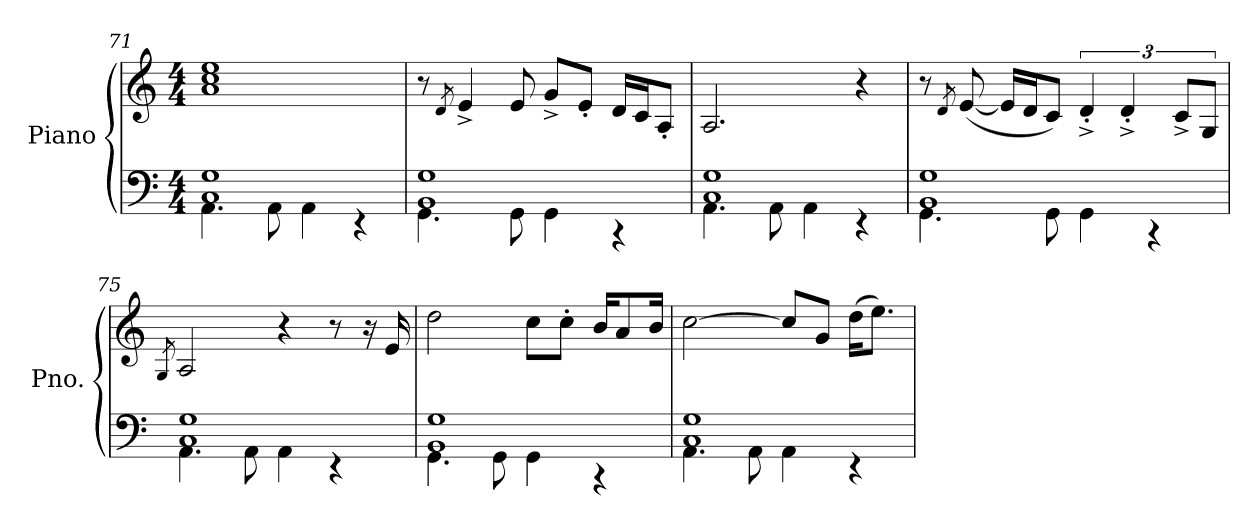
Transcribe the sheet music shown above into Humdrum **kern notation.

**kern	**kern
*part1	*part1
*staff2	*staff1
*I"Piano	*
*I'Pno.	*
*clefF4	*clefG2
*k[]	*k[]
*M4/4	*M4/4
=71	=71
*^	*
1C 1G	4.AA\	1a 1cc 1ee
.	8AA\	.
.	4AA\	.
.	4r	.
!!LO:PB:g=z
=72	=72	=72
1BB 1G	4.GG\	8r
.	.	8qd/
.	.	4e^/
.	8GG\	8e/
.	4GG\	8g^/L
.	.	8e'/J
.	4r	16d/LL
.	.	16c/J
.	.	8A'/J
=73	=73	=73
1C 1G	4.AA\	2.A/
.	8AA\	.
.	4AA\	.
.	4r	4r
=74	=74	=74
1BB 1G	4.GG\	8r
.	.	8qd/
.	.	(<[8e/
.	.	16e/LL]
.	.	16d/J
.	8GG\	8c/J)
.	4GG\	6d'^/
.	.	6d'^/
.	4r	.
.	.	12c^/L
.	.	12G/J
!!LO:LB:g=z
=75	=75	=75
.	.	8qG/
1C 1G	4.AA\	2A/
.	8AA\	.
.	4AA\	4r
.	4r	8r
.	.	16r
.	.	16e/
=76	=76	=76
1BB 1G	4.GG\	2dd\
.	8GG\	.
.	4GG\	8cc\L
.	.	8cc'\J
.	4r	16b/KL
.	.	8a/
.	.	16b/Jk
=77	=77	=77
1C 1G	4.AA\	[2cc\
.	8AA\	.
.	4AA\	8cc/L]
.	.	8g/J
.	4r	(>16dd\KL
.	.	8.ee\J)
*v	*v	*
=	=
*-	*-
